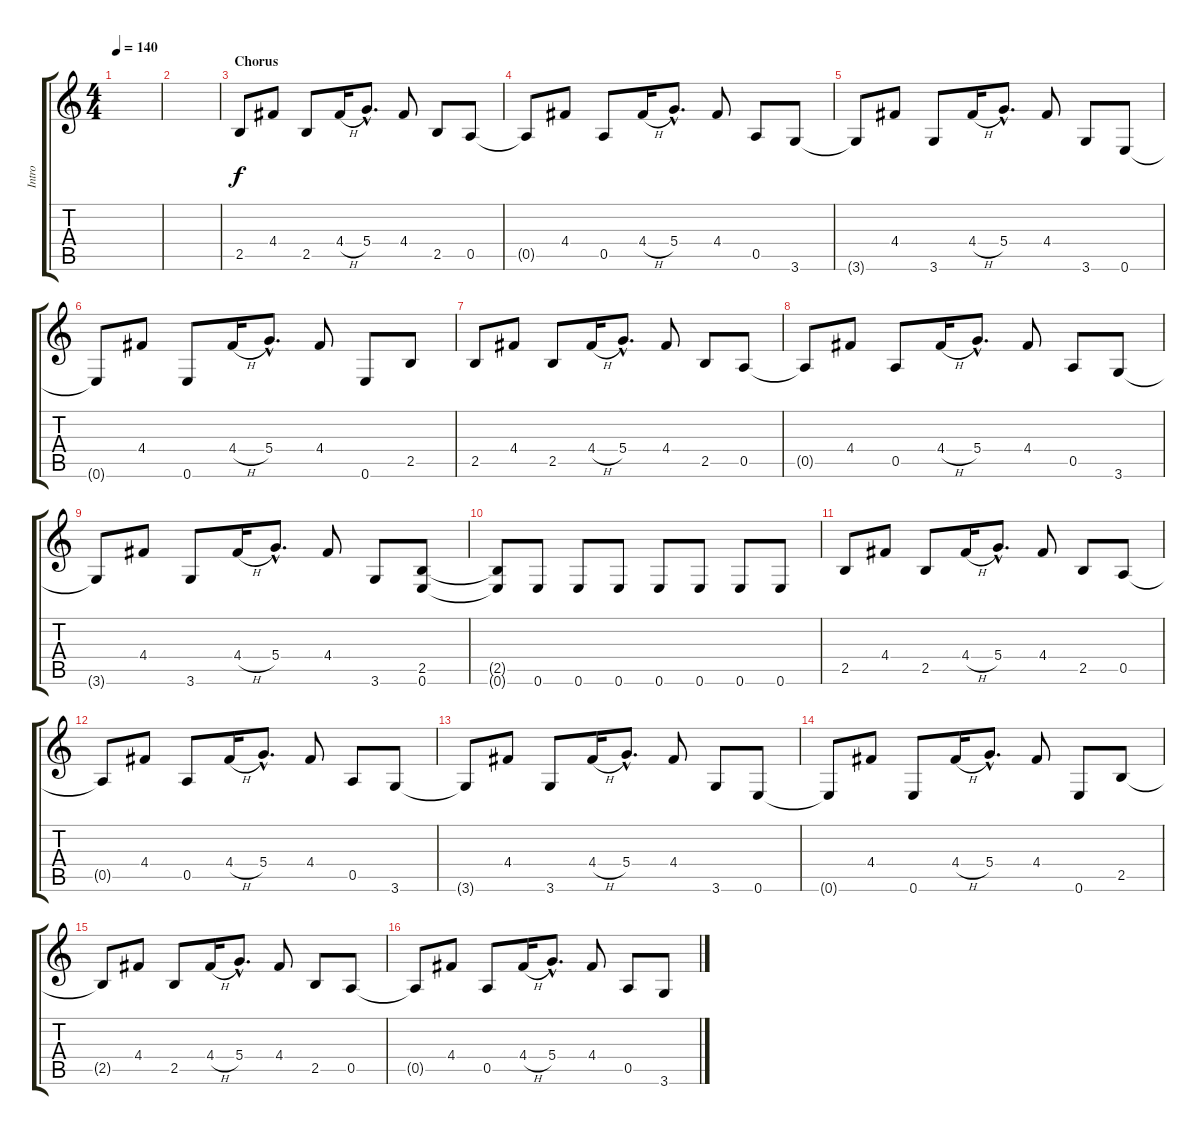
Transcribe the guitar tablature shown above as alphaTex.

\track ("Intro" "Intro") {instrument distortionguitar}
\staff {score tabs}
\tuning (E4 B3 G3 D3 A2 E2) {hide}
\ts (4 4)
\tempo 140
\clef g2
\ks c
|
|
\section ("" "Chorus")
2.5.8 4.4.8 2.5.8 4.4{h}.16 5.4{hac}.8{d} 4.4.8 2.5.8 0.5.8 |
0.5{t}.8 4.4.8 0.5.8 4.4{h}.16 5.4{hac}.8{d} 4.4.8 0.5.8 3.6.8 |
3.6{t}.8 4.4.8 3.6.8 4.4{h}.16 5.4{hac}.8{d} 4.4.8 3.6.8 0.6.8 |
0.6{t}.8 4.4.8 0.6.8 4.4{h}.16 5.4{hac}.8{d} 4.4.8 0.6.8 2.5.8 |
2.5.8 4.4.8 2.5.8 4.4{h}.16 5.4{hac}.8{d} 4.4.8 2.5.8 0.5.8 |
0.5{t}.8 4.4.8 0.5.8 4.4{h}.16 5.4{hac}.8{d} 4.4.8 0.5.8 3.6.8 |
3.6{t}.8 4.4.8 3.6.8 4.4{h}.16 5.4{hac}.8{d} 4.4.8 3.6.8 (2.5 0.6).8 |
(2.5{t} 0.6{t}).8 0.6.8 0.6.8 0.6.8 0.6.8 0.6.8 0.6.8 0.6.8 |
2.5.8 4.4.8 2.5.8 4.4{h}.16 5.4{hac}.8{d} 4.4.8 2.5.8 0.5.8 |
0.5{t}.8 4.4.8 0.5.8 4.4{h}.16 5.4{hac}.8{d} 4.4.8 0.5.8 3.6.8 |
3.6{t}.8 4.4.8 3.6.8 4.4{h}.16 5.4{hac}.8{d} 4.4.8 3.6.8 0.6.8 |
0.6{t}.8 4.4.8 0.6.8 4.4{h}.16 5.4{hac}.8{d} 4.4.8 0.6.8 2.5.8 |
2.5{t}.8 4.4.8 2.5.8 4.4{h}.16 5.4{hac}.8{d} 4.4.8 2.5.8 0.5.8 |
0.5{t}.8 4.4.8 0.5.8 4.4{h}.16 5.4{hac}.8{d} 4.4.8 0.5.8 3.6.8
